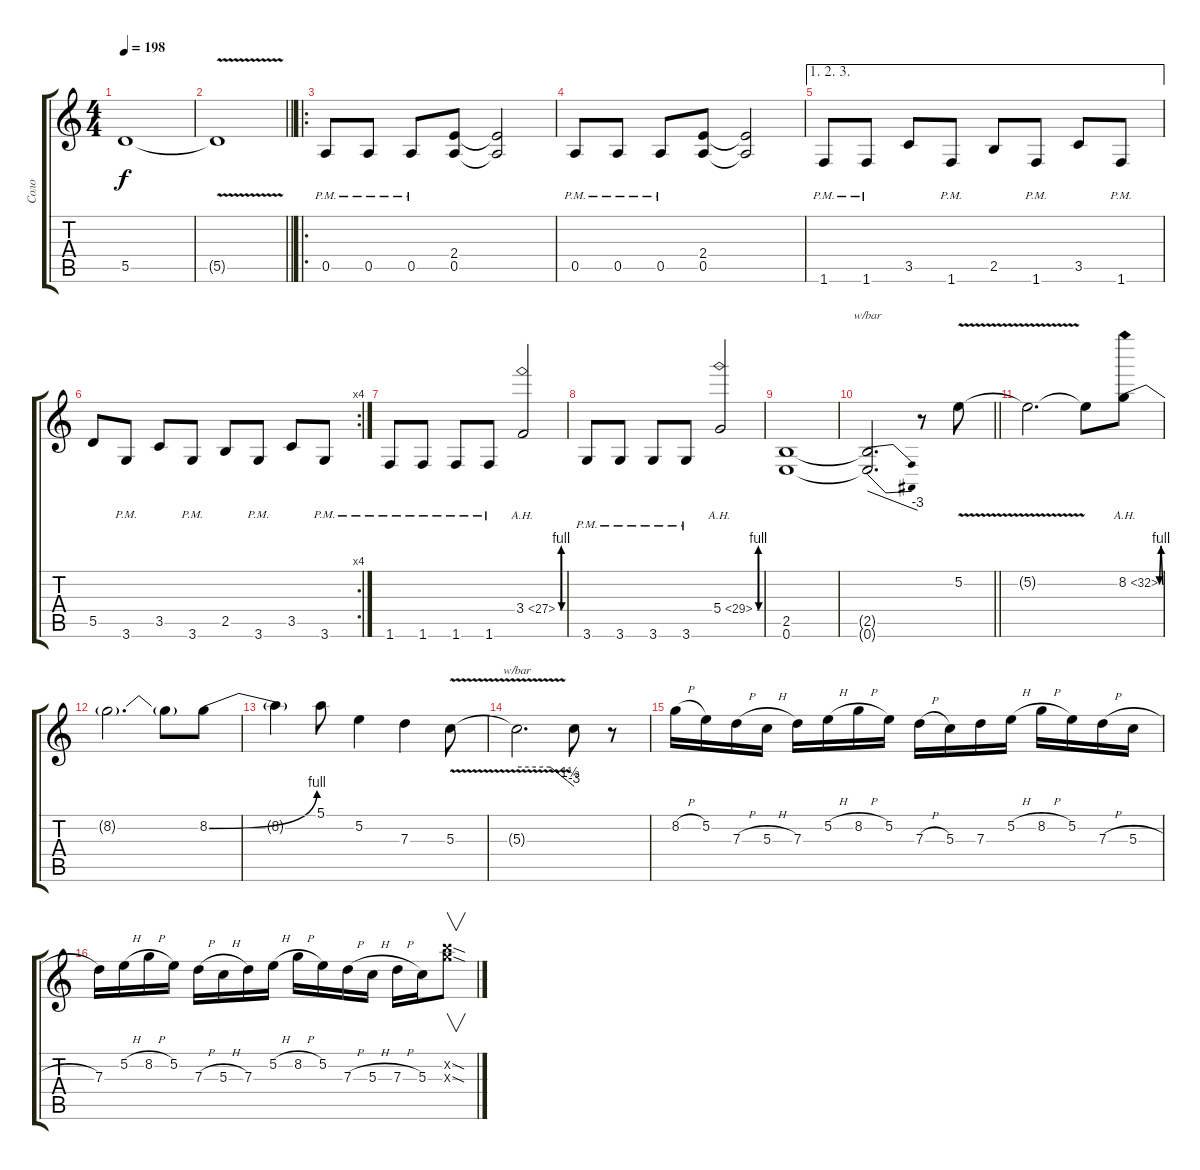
\track ("Соло" "Соло") {instrument distortionguitar}
\staff {score tabs}
\tuning (E4 B3 G3 D3 A2 E2) {hide}
\ts (4 4)
\tempo 198
\clef g2
\ks c
5.5{t}.1{dy f} |
\barLineRight lightlight
5.5{v t}.1 |
\ro
0.5{pm}.8 0.5{pm}.8 0.5{pm}.8 (2.4 0.5).8 (2.4{t} 0.5{t}).2 |
0.5{pm}.8 0.5{pm}.8 0.5{pm}.8 (2.4 0.5).8 (2.4{t} 0.5{t}).2 |
\ae (1 2 3)
1.6{pm}.8 1.6{pm}.8 3.5.8 1.6{pm}.8 2.5.8 1.6{pm}.8 3.5.8 1.6{pm}.8 |
\rc 4
5.5.8 3.6{pm}.8 3.5.8 3.6{pm}.8 2.5.8 3.6{pm}.8 3.5.8 3.6{pm}.8 |
1.6{pm}.8 1.6{pm}.8 1.6{pm}.8 1.6{pm}.8 3.4{be (custom 0 0 10 0 15 0 20 4 25 4 30 0 45 0 60 0) ah 24}.2 |
3.6{pm}.8 3.6{pm}.8 3.6{pm}.8 3.6{pm}.8 5.4{be (custom 0 0 15 0 20 4 25 4 30 0 45 0 60 0) ah 24}.2 |
(2.5 0.6).1 |
\barLineRight lightlight
(2.5{t} 0.6{t}).2{d tbe (dive default 0 0 60 -12)} r.8 5.2{v}.8 |
5.2{t}.2{d} 5.2{t}.8 8.2{be (bendrelease 0 0 10 4 41 4 60 0) ah 24}.8 |
8.2{t}.2{d} 8.2{t}.8 8.2{be (bend 0 0 60 4)}.8 |
8.2{t}.4 5.1.8 5.2.4 7.3.4 5.3{v}.8 |
5.3{t}.2{d tbe (custom default 0 0 20 0 35 0 53 -6 60 -12)} 5.3{t}.8 r.8 |
8.2{h}.16 5.2.16 7.3{h}.16 5.3{h}.16 7.3.16 5.2{h}.16 8.2{h}.16 5.2.16 7.3{h}.16 5.3.16 7.3.16 5.2{h}.16 8.2{h}.16 5.2.16 7.3{h}.16 5.3{h}.16 |
7.3.16 5.2{h}.16 8.2{h}.16 5.2.16 7.3{h}.16 5.3{h}.16 7.3.16 5.2{h}.16 8.2{h}.16 5.2.16 7.3{h}.16 5.3{h}.16 7.3{h}.16 5.3.16 (12.2{sod x} 12.3{sod x}).8{v}
